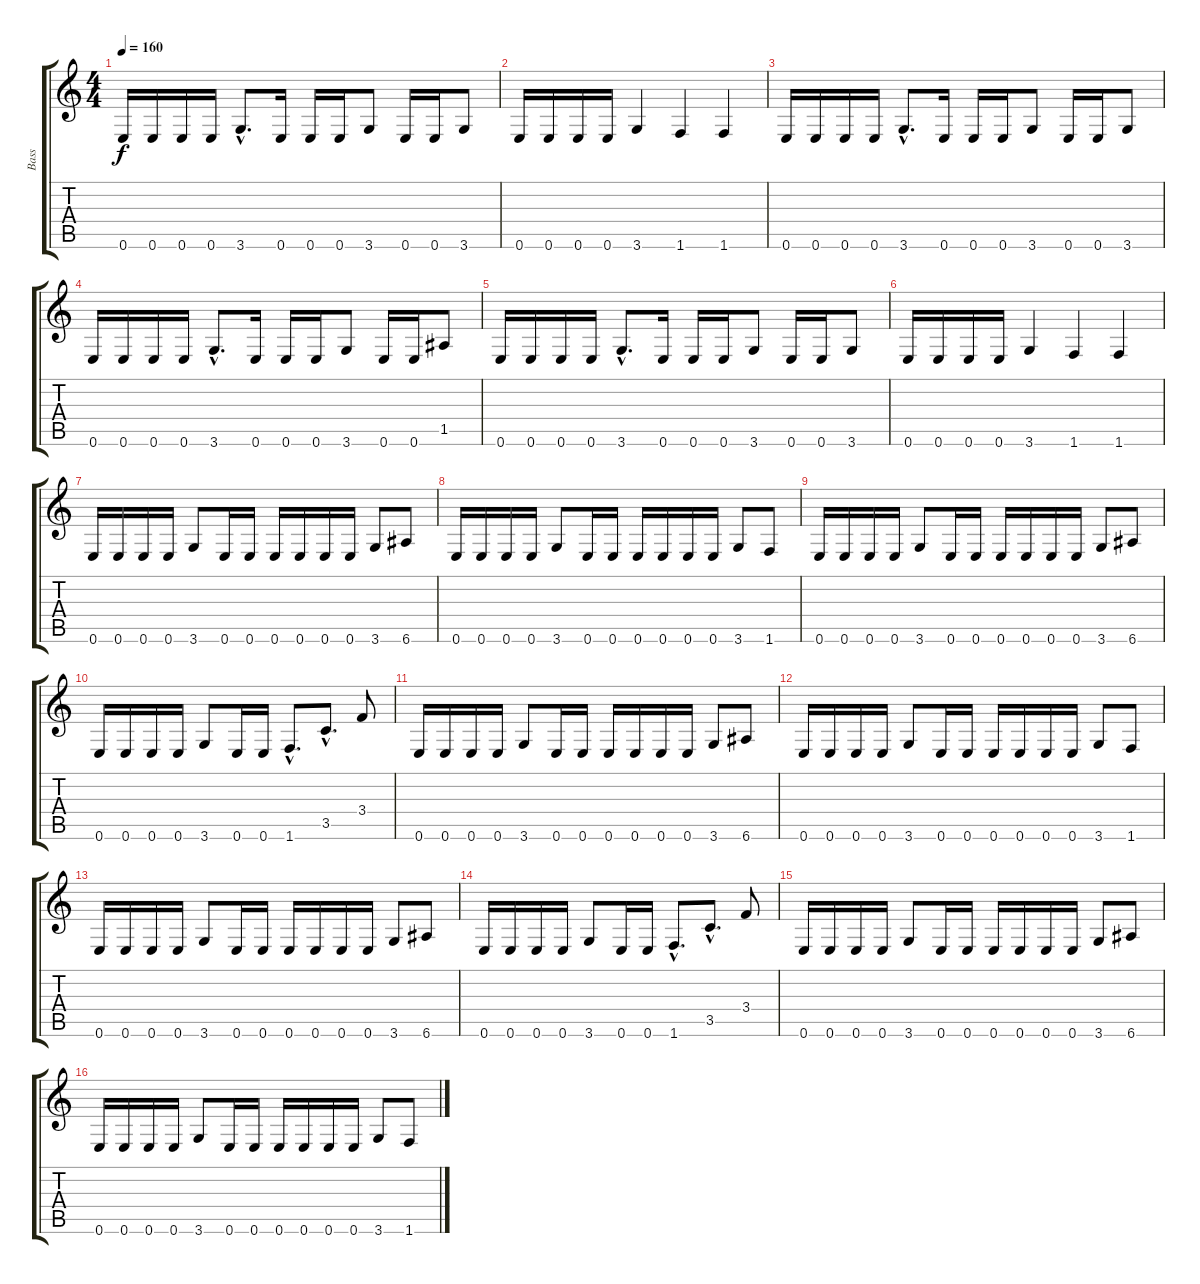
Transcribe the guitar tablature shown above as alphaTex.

\track ("Bass" "Bass") {instrument electricbassfinger}
\staff {score tabs}
\tuning (E4 B3 G3 D3 A2 E2) {hide}
\ts (4 4)
\tempo 160
\clef g2
\ks c
0.6.16{dy f} 0.6.16 0.6.16 0.6.16 3.6{hac}.8{d} 0.6.16 0.6.16 0.6.16 3.6.8 0.6.16 0.6.16 3.6.8 |
0.6.16 0.6.16 0.6.16 0.6.16 3.6.4 1.6.4 1.6.4 |
0.6.16 0.6.16 0.6.16 0.6.16 3.6{hac}.8{d} 0.6.16 0.6.16 0.6.16 3.6.8 0.6.16 0.6.16 3.6.8 |
0.6.16 0.6.16 0.6.16 0.6.16 3.6{hac}.8{d} 0.6.16 0.6.16 0.6.16 3.6.8 0.6.16 0.6.16 1.5.8 |
0.6.16 0.6.16 0.6.16 0.6.16 3.6{hac}.8{d} 0.6.16 0.6.16 0.6.16 3.6.8 0.6.16 0.6.16 3.6.8 |
0.6.16 0.6.16 0.6.16 0.6.16 3.6.4 1.6.4 1.6.4 |
0.6.16 0.6.16 0.6.16 0.6.16 3.6.8 0.6.16 0.6.16 0.6.16 0.6.16 0.6.16 0.6.16 3.6.8 6.6.8 |
0.6.16 0.6.16 0.6.16 0.6.16 3.6.8 0.6.16 0.6.16 0.6.16 0.6.16 0.6.16 0.6.16 3.6.8 1.6.8 |
0.6.16 0.6.16 0.6.16 0.6.16 3.6.8 0.6.16 0.6.16 0.6.16 0.6.16 0.6.16 0.6.16 3.6.8 6.6.8 |
0.6.16 0.6.16 0.6.16 0.6.16 3.6.8 0.6.16 0.6.16 1.6{hac}.8{d} 3.5{hac}.8{d} 3.4.8 |
0.6.16 0.6.16 0.6.16 0.6.16 3.6.8 0.6.16 0.6.16 0.6.16 0.6.16 0.6.16 0.6.16 3.6.8 6.6.8 |
0.6.16 0.6.16 0.6.16 0.6.16 3.6.8 0.6.16 0.6.16 0.6.16 0.6.16 0.6.16 0.6.16 3.6.8 1.6.8 |
0.6.16 0.6.16 0.6.16 0.6.16 3.6.8 0.6.16 0.6.16 0.6.16 0.6.16 0.6.16 0.6.16 3.6.8 6.6.8 |
0.6.16 0.6.16 0.6.16 0.6.16 3.6.8 0.6.16 0.6.16 1.6{hac}.8{d} 3.5{hac}.8{d} 3.4.8 |
0.6.16 0.6.16 0.6.16 0.6.16 3.6.8 0.6.16 0.6.16 0.6.16 0.6.16 0.6.16 0.6.16 3.6.8 6.6.8 |
0.6.16 0.6.16 0.6.16 0.6.16 3.6.8 0.6.16 0.6.16 0.6.16 0.6.16 0.6.16 0.6.16 3.6.8 1.6.8
